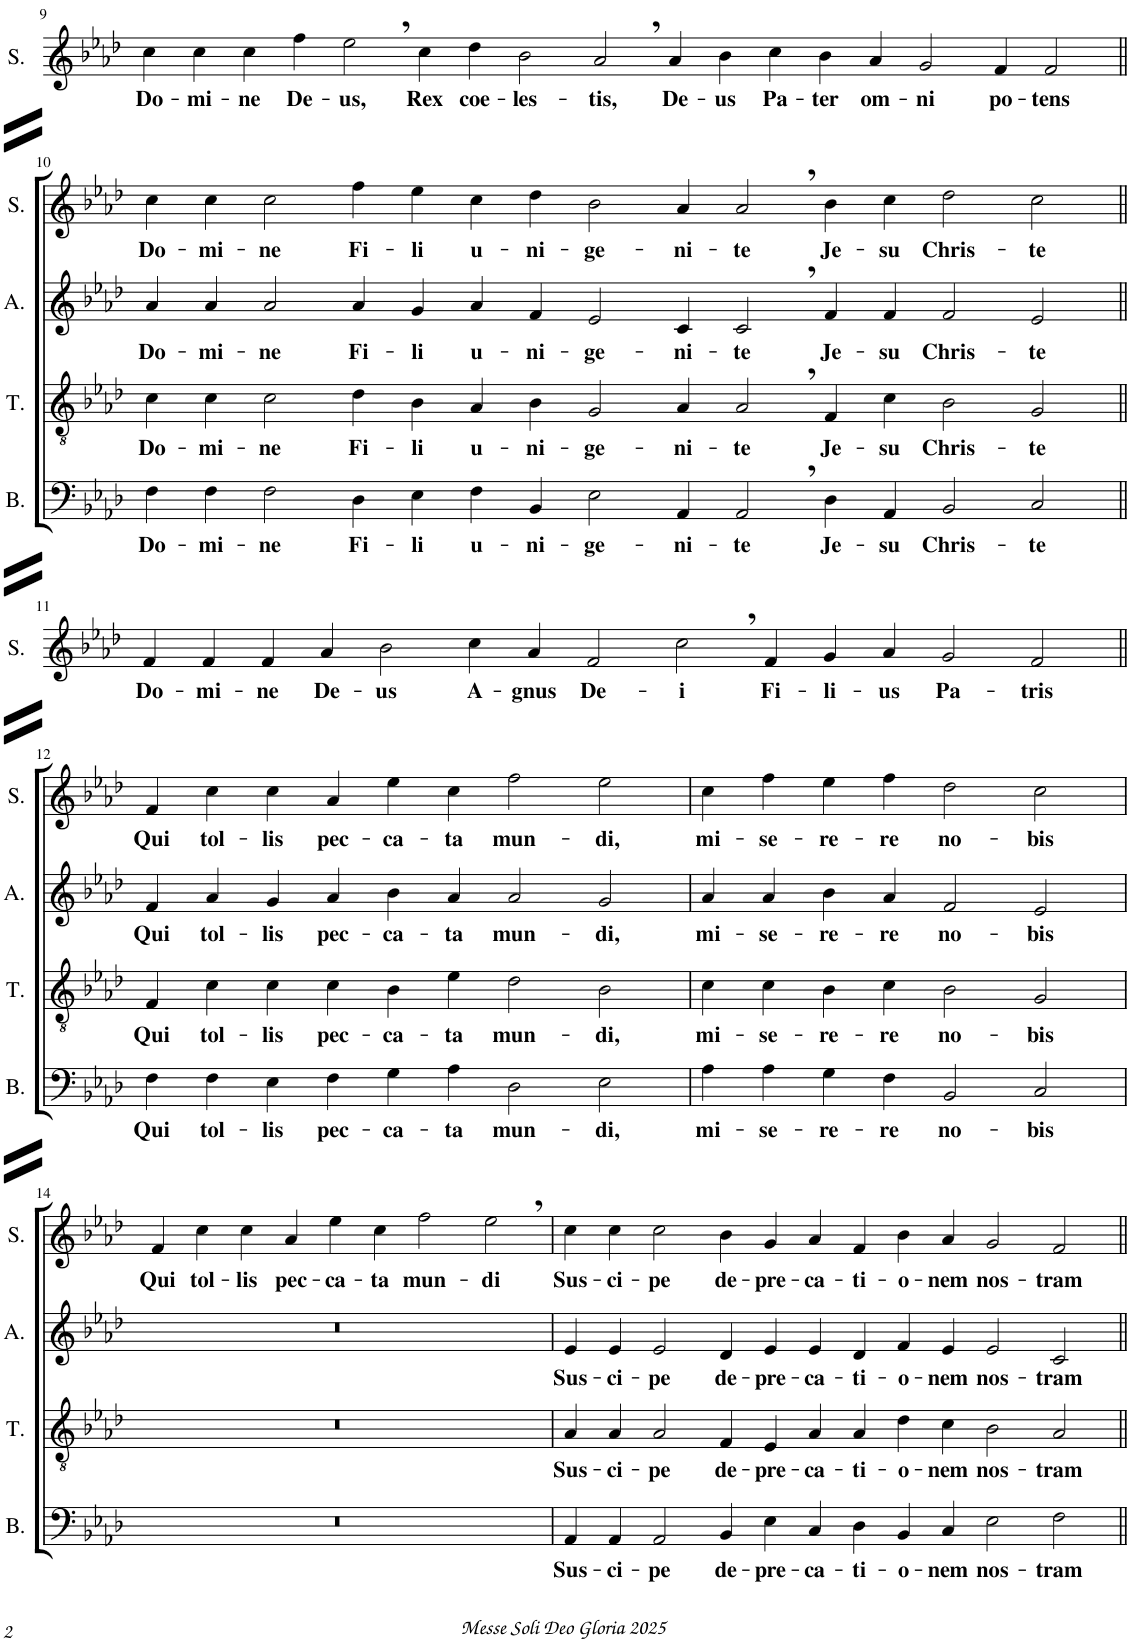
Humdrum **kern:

**kern	**text	**kern	**text	**kern	**text	**kern	**text
*part4	*part4	*part3	*part3	*part2	*part2	*part1	*part1
*staff4	*staff4	*staff3	*staff3	*staff2	*staff2	*staff1	*staff1
*I"Bass	*	*I"Ténor	*	*I"Alto	*	*I"Soprano	*
*I'B.	*	*I'T.	*	*I'A.	*	*I'S.	*
!!LO:PB:g=z
*clefF4	*	*clefGv2	*	*clefG2	*	*clefG2	*
*k[b-e-a-d-]	*	*k[b-e-a-d-]	*	*k[b-e-a-d-]	*	*k[b-e-a-d-]	*
=9	=9	=9	=9	=9	=9	=9	=9
!	!	!	!	!	!	!	!LO:LY:b
1r	.	1r	.	1r	.	4cc\	Do-
!	!	!	!	!	!	!	!LO:LY:b
.	.	.	.	.	.	4cc\	-mi-
!	!	!	!	!	!	!	!LO:LY:b
.	.	.	.	.	.	4cc\	-ne
!	!	!	!	!	!	!	!LO:LY:b
.	.	.	.	.	.	4ff\	De-
!	!	!	!	!	!	!	!LO:LY:b
00ryy	.	00ryy	.	00ryy	.	2ee-,\	-us,
!	!	!	!	!	!	!	!LO:LY:b
.	.	.	.	.	.	4cc\	Rex
!	!	!	!	!	!	!	!LO:LY:b
.	.	.	.	.	.	4dd-\	coe-
!	!	!	!	!	!	!	!LO:LY:b
.	.	.	.	.	.	2b-\	-les-
!	!	!	!	!	!	!	!LO:LY:b
.	.	.	.	.	.	2a-,/	-tis,
!	!	!	!	!	!	!	!LO:LY:b
.	.	.	.	.	.	4a-/	De-
!	!	!	!	!	!	!	!LO:LY:b
.	.	.	.	.	.	4b-\	-us
!	!	!	!	!	!	!	!LO:LY:b
.	.	.	.	.	.	4cc\	Pa-
!	!	!	!	!	!	!	!LO:LY:b
.	.	.	.	.	.	4b-\	-ter
!	!	!	!	!	!	!	!LO:LY:b
.	.	.	.	.	.	4a-/	om-
!	!	!	!	!	!	!	!LO:LY:b
.	.	.	.	.	.	2g/	-ni
!	!	!	!	!	!	!	!LO:LY:b
.	.	.	.	.	.	4f/	po-
!	!	!	!	!	!	!	!LO:LY:b
2ryy	.	2ryy	.	2ryy	.	2f/	-tens
!!LO:LB:g=z
=10||	=10||	=10||	=10||	=10||	=10||	=10||	=10||
!	!LO:LY:b	!	!LO:LY:b	!	!LO:LY:b	!	!LO:LY:b
4F\	Do-	4c\	Do-	4a-/	Do-	4cc\	Do-
!	!LO:LY:b	!	!LO:LY:b	!	!LO:LY:b	!	!LO:LY:b
4F\	-mi-	4c\	-mi-	4a-/	-mi-	4cc\	-mi-
!	!LO:LY:b	!	!LO:LY:b	!	!LO:LY:b	!	!LO:LY:b
2F\	-ne	2c\	-ne	2a-/	-ne	2cc\	-ne
!	!LO:LY:b	!	!LO:LY:b	!	!LO:LY:b	!	!LO:LY:b
4D-\	Fi-	4d-\	Fi-	4a-/	Fi-	4ff\	Fi-
!	!LO:LY:b	!	!LO:LY:b	!	!LO:LY:b	!	!LO:LY:b
4E-\	-li	4B-\	-li	4g/	-li	4ee-\	-li
!	!LO:LY:b	!	!LO:LY:b	!	!LO:LY:b	!	!LO:LY:b
4F\	u-	4A-/	u-	4a-/	u-	4cc\	u-
!	!LO:LY:b	!	!LO:LY:b	!	!LO:LY:b	!	!LO:LY:b
4BB-/	-ni-	4B-\	-ni-	4f/	-ni-	4dd-\	-ni-
!	!LO:LY:b	!	!LO:LY:b	!	!LO:LY:b	!	!LO:LY:b
2E-\	-ge-	2G/	-ge-	2e-/	-ge-	2b-\	-ge-
!	!LO:LY:b	!	!LO:LY:b	!	!LO:LY:b	!	!LO:LY:b
4AA-/	-ni-	4A-/	-ni-	4c/	-ni-	4a-/	-ni-
!	!LO:LY:b	!	!LO:LY:b	!	!LO:LY:b	!	!LO:LY:b
2AA-,/	-te	2A-,/	-te	2c,/	-te	2a-,/	-te
!	!LO:LY:b	!	!LO:LY:b	!	!LO:LY:b	!	!LO:LY:b
4D-\	Je-	4F/	Je-	4f/	Je-	4b-\	Je-
!	!LO:LY:b	!	!LO:LY:b	!	!LO:LY:b	!	!LO:LY:b
4AA-/	-su	4c\	-su	4f/	-su	4cc\	-su
!	!LO:LY:b	!	!LO:LY:b	!	!LO:LY:b	!	!LO:LY:b
2BB-/	Chris-	2B-\	Chris-	2f/	Chris-	2dd-\	Chris-
!	!LO:LY:b	!	!LO:LY:b	!	!LO:LY:b	!	!LO:LY:b
2C/	-te	2G/	-te	2e-/	-te	2cc\	-te
!!LO:LB:g=z
=11||	=11||	=11||	=11||	=11||	=11||	=11||	=11||
!	!	!	!	!	!	!	!LO:LY:b
1r	.	1r	.	1r	.	4f/	Do-
!	!	!	!	!	!	!	!LO:LY:b
.	.	.	.	.	.	4f/	-mi-
!	!	!	!	!	!	!	!LO:LY:b
.	.	.	.	.	.	4f/	-ne
!	!	!	!	!	!	!	!LO:LY:b
.	.	.	.	.	.	4a-/	De-
!	!	!	!	!	!	!	!LO:LY:b
4%15ryy	.	4%15ryy	.	4%15ryy	.	2b-\	-us
!	!	!	!	!	!	!	!LO:LY:b
.	.	.	.	.	.	4cc\	A-
!	!	!	!	!	!	!	!LO:LY:b
.	.	.	.	.	.	4a-/	-gnus
!	!	!	!	!	!	!	!LO:LY:b
.	.	.	.	.	.	2f/	De-
!	!	!	!	!	!	!	!LO:LY:b
.	.	.	.	.	.	2cc,\	-i
!	!	!	!	!	!	!	!LO:LY:b
.	.	.	.	.	.	4f/	Fi-
!	!	!	!	!	!	!	!LO:LY:b
.	.	.	.	.	.	4g/	-li-
!	!	!	!	!	!	!	!LO:LY:b
.	.	.	.	.	.	4a-/	-us
!	!	!	!	!	!	!	!LO:LY:b
.	.	.	.	.	.	2g/	Pa-
!	!	!	!	!	!	!	!LO:LY:b
.	.	.	.	.	.	2f/	-tris
!!LO:LB:g=z
=12||	=12||	=12||	=12||	=12||	=12||	=12||	=12||
!	!LO:LY:b	!	!LO:LY:b	!	!LO:LY:b	!	!LO:LY:b
4F\	Qui	4F/	Qui	4f/	Qui	4f/	Qui
!	!LO:LY:b	!	!LO:LY:b	!	!LO:LY:b	!	!LO:LY:b
4F\	tol-	4c\	tol-	4a-/	tol-	4cc\	tol-
!	!LO:LY:b	!	!LO:LY:b	!	!LO:LY:b	!	!LO:LY:b
4E-\	-lis	4c\	-lis	4g/	-lis	4cc\	-lis
!	!LO:LY:b	!	!LO:LY:b	!	!LO:LY:b	!	!LO:LY:b
4F\	pec-	4c\	pec-	4a-/	pec-	4a-/	pec-
!	!LO:LY:b	!	!LO:LY:b	!	!LO:LY:b	!	!LO:LY:b
4G\	-ca-	4B-\	-ca-	4b-\	-ca-	4ee-\	-ca-
!	!LO:LY:b	!	!LO:LY:b	!	!LO:LY:b	!	!LO:LY:b
4A-\	-ta	4e-\	-ta	4a-/	-ta	4cc\	-ta
!	!LO:LY:b	!	!LO:LY:b	!	!LO:LY:b	!	!LO:LY:b
2D-\	mun-	2d-\	mun-	2a-/	mun-	2ff\	mun-
!	!LO:LY:b	!	!LO:LY:b	!	!LO:LY:b	!	!LO:LY:b
2E-\	-di,	2B-\	-di,	2g/	-di,	2ee-\	-di,
=13	=13	=13	=13	=13	=13	=13	=13
!	!LO:LY:b	!	!LO:LY:b	!	!LO:LY:b	!	!LO:LY:b
4A-\	mi-	4c\	mi-	4a-/	mi-	4cc\	mi-
!	!LO:LY:b	!	!LO:LY:b	!	!LO:LY:b	!	!LO:LY:b
4A-\	-se-	4c\	-se-	4a-/	-se-	4ff\	-se-
!	!LO:LY:b	!	!LO:LY:b	!	!LO:LY:b	!	!LO:LY:b
4G\	-re-	4B-\	-re-	4b-\	-re-	4ee-\	-re-
!	!LO:LY:b	!	!LO:LY:b	!	!LO:LY:b	!	!LO:LY:b
4F\	-re	4c\	-re	4a-/	-re	4ff\	-re
!	!LO:LY:b	!	!LO:LY:b	!	!LO:LY:b	!	!LO:LY:b
2BB-/	no-	2B-\	no-	2f/	no-	2dd-\	no-
!	!LO:LY:b	!	!LO:LY:b	!	!LO:LY:b	!	!LO:LY:b
2C/	-bis	2G/	-bis	2e-/	-bis	2cc\	-bis
!!LO:LB:g=z
=14	=14	=14	=14	=14	=14	=14	=14
!	!	!	!	!	!	!	!LO:LY:b
1r	.	1r	.	1r	.	4f/	Qui
!	!	!	!	!	!	!	!LO:LY:b
.	.	.	.	.	.	4cc\	tol-
!	!	!	!	!	!	!	!LO:LY:b
.	.	.	.	.	.	4cc\	-lis
!	!	!	!	!	!	!	!LO:LY:b
.	.	.	.	.	.	4a-/	pec-
!	!	!	!	!	!	!	!LO:LY:b
1.ryy	.	1.ryy	.	1.ryy	.	4ee-\	-ca-
!	!	!	!	!	!	!	!LO:LY:b
.	.	.	.	.	.	4cc\	-ta
!	!	!	!	!	!	!	!LO:LY:b
.	.	.	.	.	.	2ff\	mun-
!	!	!	!	!	!	!	!LO:LY:b
.	.	.	.	.	.	2ee-,\	-di
=15	=15	=15	=15	=15	=15	=15	=15
!	!LO:LY:b	!	!LO:LY:b	!	!LO:LY:b	!	!LO:LY:b
4AA-/	Sus-	4A-/	Sus-	4e-/	Sus-	4cc\	Sus-
!	!LO:LY:b	!	!LO:LY:b	!	!LO:LY:b	!	!LO:LY:b
4AA-/	-ci-	4A-/	-ci-	4e-/	-ci-	4cc\	-ci-
!	!LO:LY:b	!	!LO:LY:b	!	!LO:LY:b	!	!LO:LY:b
2AA-/	-pe	2A-/	-pe	2e-/	-pe	2cc\	-pe
!	!LO:LY:b	!	!LO:LY:b	!	!LO:LY:b	!	!LO:LY:b
4BB-/	de-	4F/	de-	4d-/	de-	4b-\	de-
!	!LO:LY:b	!	!LO:LY:b	!	!LO:LY:b	!	!LO:LY:b
4E-\	-pre-	4E-/	-pre-	4e-/	-pre-	4g/	-pre-
!	!LO:LY:b	!	!LO:LY:b	!	!LO:LY:b	!	!LO:LY:b
4C/	-ca-	4A-/	-ca-	4e-/	-ca-	4a-/	-ca-
!	!LO:LY:b	!	!LO:LY:b	!	!LO:LY:b	!	!LO:LY:b
4D-\	-ti-	4A-/	-ti-	4d-/	-ti-	4f/	-ti-
!	!LO:LY:b	!	!LO:LY:b	!	!LO:LY:b	!	!LO:LY:b
4BB-/	-o-	4d-\	-o-	4f/	-o-	4b-\	-o-
!	!LO:LY:b	!	!LO:LY:b	!	!LO:LY:b	!	!LO:LY:b
4C/	-nem	4c\	-nem	4e-/	-nem	4a-/	-nem
!	!LO:LY:b	!	!LO:LY:b	!	!LO:LY:b	!	!LO:LY:b
2E-\	nos-	2B-\	nos-	2e-/	nos-	2g/	nos-
!	!LO:LY:b	!	!LO:LY:b	!	!LO:LY:b	!	!LO:LY:b
2F\	-tram	2A-/	-tram	2c/	-tram	2f/	-tram
=||	=||	=||	=||	=||	=||	=||	=||
*-	*-	*-	*-	*-	*-	*-	*-
